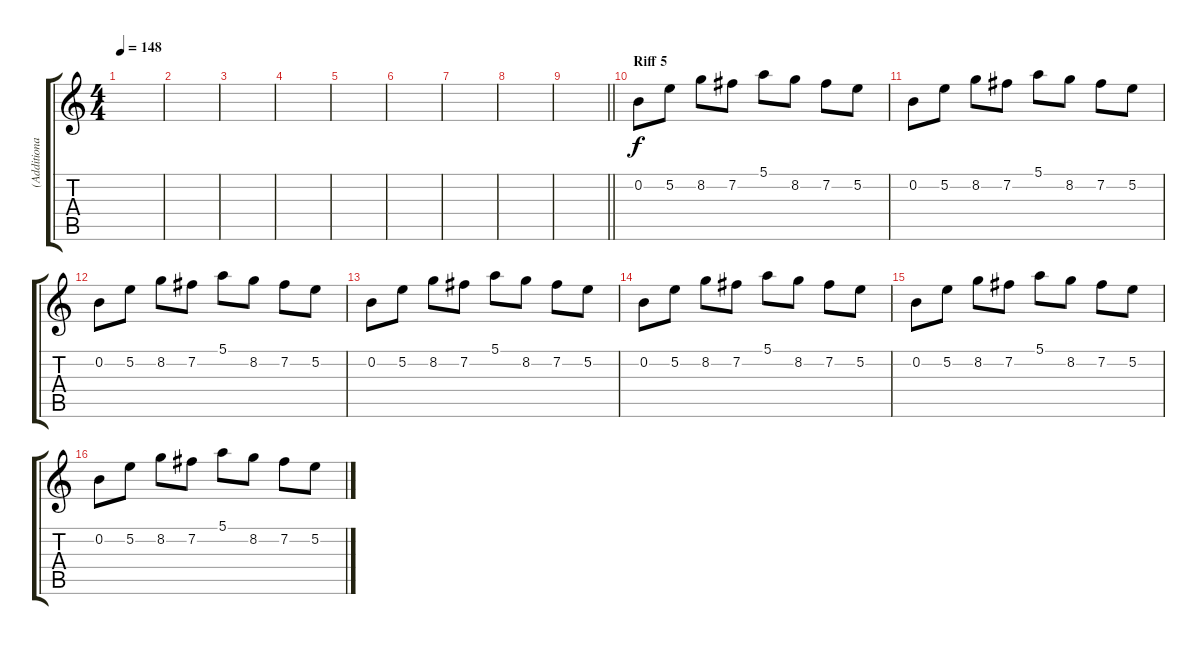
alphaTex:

\track ("(Additional Guitar)" "(Additiona") {instrument overdrivenguitar}
\staff {score tabs}
\tuning (E4 B3 G3 D3 A2 E2) {hide}
\ts (4 4)
\tempo 148
\clef g2
\ks c
|
|
|
|
|
|
|
|
\barLineRight lightlight
|
\section ("" "Riff 5")
0.2.8{volume 10 instrument overdrivenguitar} 5.2.8 8.2.8 7.2.8 5.1.8 8.2.8 7.2.8 5.2.8 |
0.2.8 5.2.8 8.2.8 7.2.8 5.1.8 8.2.8 7.2.8 5.2.8 |
0.2.8 5.2.8 8.2.8 7.2.8 5.1.8 8.2.8 7.2.8 5.2.8 |
0.2.8 5.2.8 8.2.8 7.2.8 5.1.8 8.2.8 7.2.8 5.2.8 |
0.2.8 5.2.8 8.2.8 7.2.8 5.1.8 8.2.8 7.2.8 5.2.8 |
0.2.8 5.2.8 8.2.8 7.2.8 5.1.8 8.2.8 7.2.8 5.2.8 |
0.2.8 5.2.8 8.2.8 7.2.8 5.1.8 8.2.8 7.2.8 5.2.8
